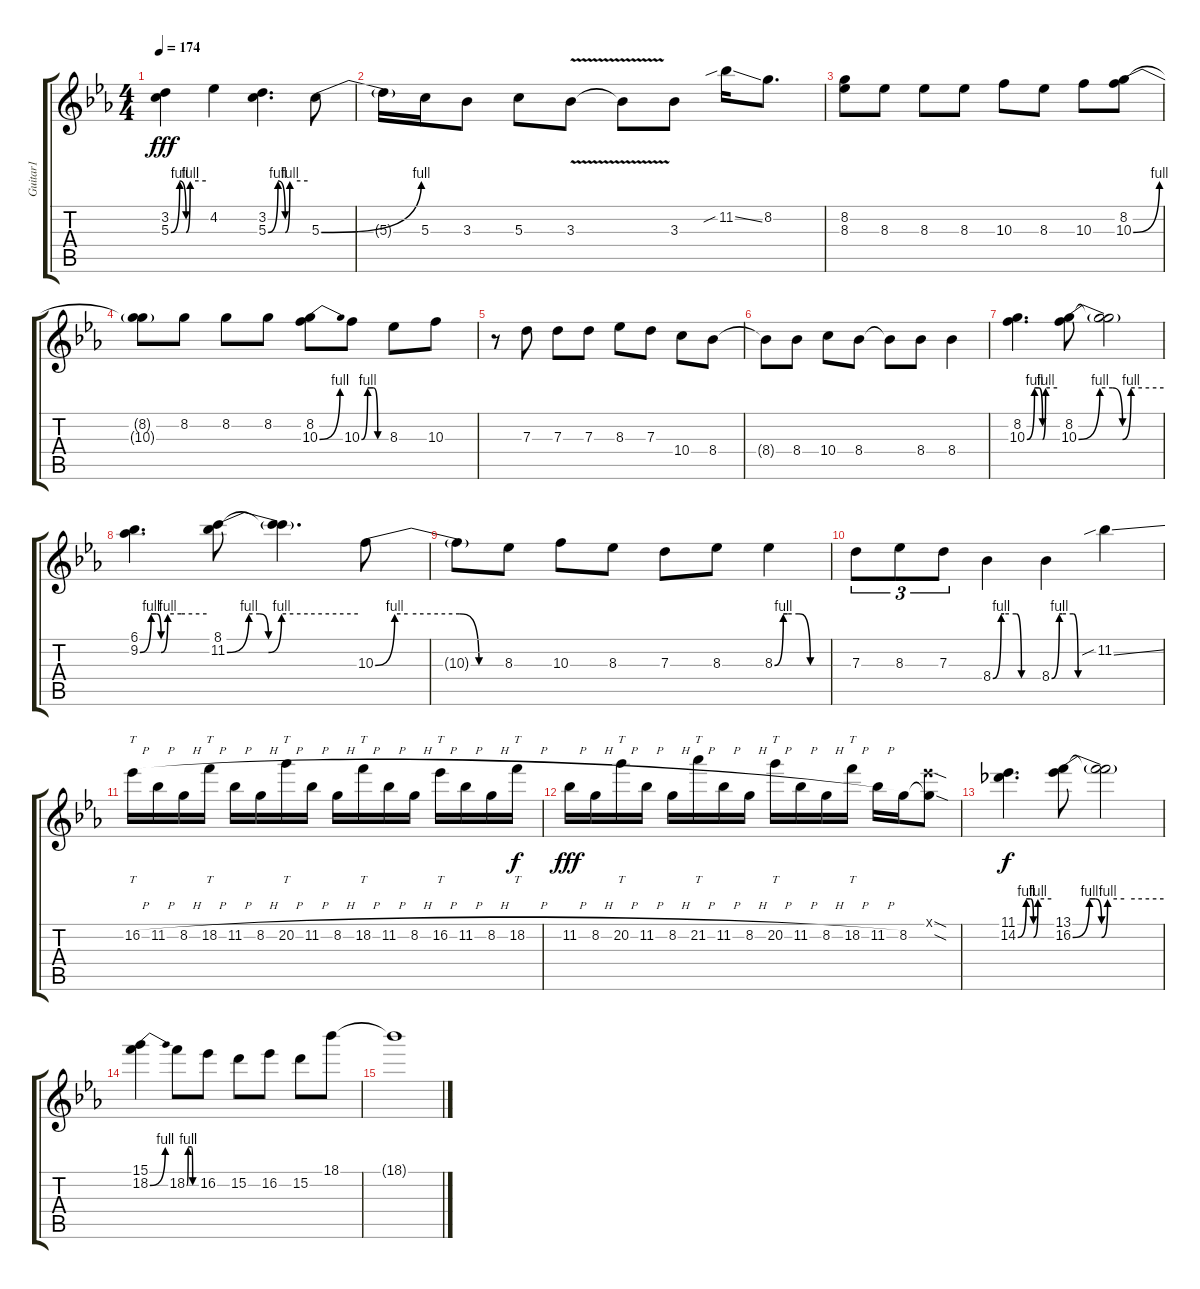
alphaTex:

\track ("Guitar1" "Guitar1") {instrument overdrivenguitar}
\staff {score tabs}
\tuning (E4 B3 G3 D3 A2 E2) {hide}
\ts (4 4)
\tempo 174
\clef g2
\ks eb
(3.2 5.3{be (custom 0 0 15 4 26 0 33 4 60 4)}).4{dy fff} 4.2.4 (3.2 5.3{be (custom 0 0 15 4 26 0 33 4 60 4)}).4{d} 5.3{be (bend 0 0 60 4)}.8 |
5.3{t}.16 5.3.16 3.3.8 5.3.8 3.3{v}.8 3.3{t}.8 3.3.8 11.2{sib ss}.16 8.2.8{d} |
(8.2 8.3).8 8.3.8 8.3.8 8.3.8 10.3.8 8.3.8 10.3.8 (8.2 10.3{be (bend 0 0 60 4)}).8 |
(8.2{t} 10.3{t}).8 8.2.8 8.2.8 8.2.8 (8.2 10.3{be (bend 0 0 60 4)}).8 10.3{be (custom 0 0 15 4 30 4 40 0 60 0)}.8 8.3.8 10.3.8 |
r.8 7.3.8 7.3.8 7.3.8 8.3.8 7.3.8 10.4.8 8.4.8 |
8.4{t}.8 8.4.8 10.4.8 8.4.8 8.4{t}.8 8.4.8 8.4.4 |
(8.2 10.3{be (custom 0 0 15 4 24 4 31 0 37 4 60 4)}).4{d} (8.2 10.3{be (custom 0 0 15 4 24 4 31 0 37 4 60 4)}).8 (8.2{t} 10.3{t}).2 |
(6.1 9.2{be (custom 0 0 10 4 15 4 19 0 25 4 37 4 60 4)}).4{d} (8.1 11.2{be (custom 0 0 10 4 15 4 19 0 25 4 37 4 60 4)}).8 (8.1{t} 11.2{t}).4{d} 10.3{be (custom 0 0 9 4 15 4 39 4 48 0 60 0)}.8 |
10.3{t}.8 8.3.8 10.3.8 8.3.8 7.3.8 8.3.8 8.3{be (custom 0 0 10 4 15 4 28 4 41 0 60 0)}.4 |
7.3.8{tu (3 2)} 8.3.8{tu (3 2)} 7.3.8{tu (3 2)} 8.4{be (custom 0 0 11 4 15 4 31 4 38 0 60 0)}.4 8.4{be (custom 0 0 11 4 15 4 31 4 38 0 60 0)}.4 11.2{sib ss}.4 |
16.2{h}.16{tt} 11.2{h}.16 8.2{h}.16 18.2{h}.16{tt} 11.2{h}.16 8.2{h}.16 20.2{h}.16{tt} 11.2{h}.16 8.2{h}.16 18.2{h}.16{tt} 11.2{h}.16 8.2{h}.16 16.2{h}.16{tt} 11.2{h}.16 8.2{h}.16 18.2{h}.16{tt dy f} |
11.2{h}.16{dy fff} 8.2{h}.16 20.2{h}.16{tt} 11.2{h}.16 8.2{h}.16 21.2{h}.16{tt} 11.2{h}.16 8.2{h}.16 20.2{h}.16{tt} 11.2{h}.16 8.2{h}.16 18.2{h}.16{tt} 11.2{h}.16 8.2.16 (11.1{sod x} 8.2{sod t}).8 |
(11.1 14.2{be (custom 0 0 15 4 23 4 28 0 36 4 60 4)}).4{d dy f} (13.1 16.2{be (custom 0 0 11 4 15 4 19 0 23 4 34 4 60 4)}).8 (13.1{t} 16.2{t}).2 |
(15.1 18.2{be (bend 0 0 60 4)}).4 18.2{be (custom 0 0 9 4 15 4 30 4 38 0 60 0)}.8 16.2.8 15.2.8 16.2.8 15.2.8 18.1.8 |
18.1{t}.1
